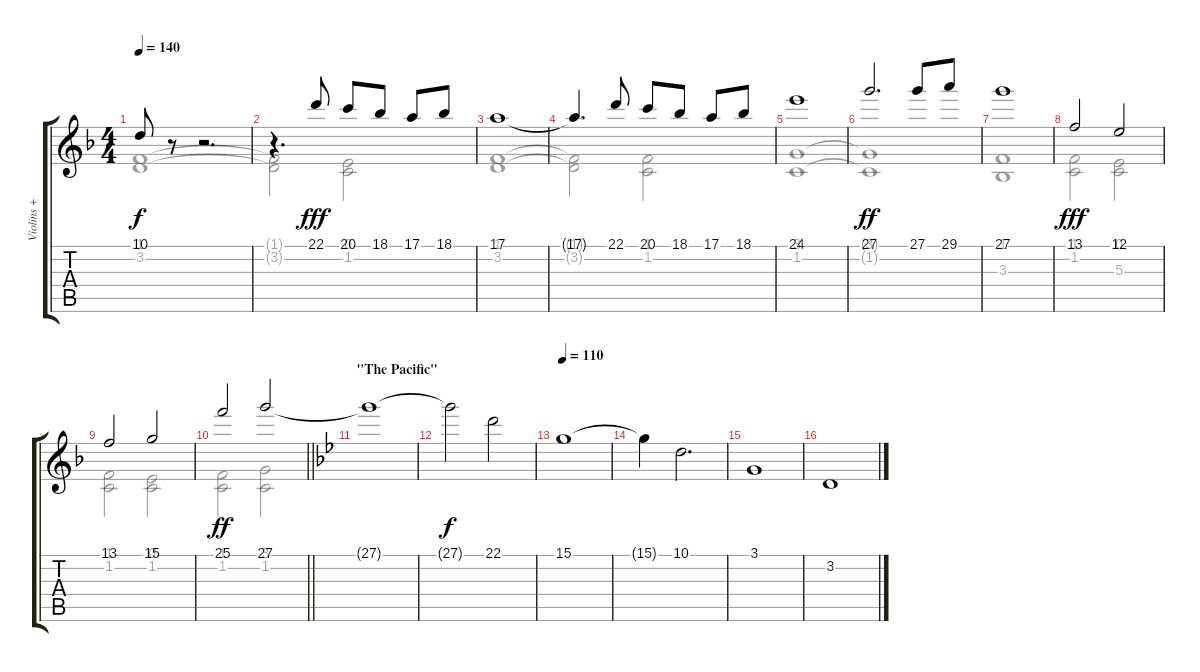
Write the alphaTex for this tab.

\track ("Violins + Violas" "Violins + ") {instrument stringensemble1}
\staff {score tabs}
\tuning (E4 B3 G3 D3 A2 E2) {hide}
\voice
\ts (4 4)
\tempo 140
\clef g2
\ks dminor
10.1.8{dy f} r.8 r.2{d} |
r.4{d} 22.1.8{dy fff} 20.1.8 18.1.8 17.1.8 18.1.8 |
17.1.1 |
17.1{t}.4{d} 22.1.8 20.1.8 18.1.8 17.1.8 18.1.8 |
24.1.1 |
27.1.2{d dy ff} 27.1.8 29.1.8 |
27.1.1 |
13.1.2{dy fff} 12.1.2 |
13.1.2 15.1.2 |
\barLineRight lightlight
25.1.2{dy ff} 27.1.2 |
\section ("" "\"The Pacific\"")
\ks gminor
27.1{t}.1 |
27.1{t}.2{dy f} 22.1.2 |
\tempo 110
15.1.1 |
15.1{t}.4 10.1.2{d} |
3.1.1 |
3.2.1
\voice
\clef g2
\ottava regular
\simile none
\ks dminor
(1.1 3.2).1{dy f} |
(1.1{t} 3.2{t}).2 (0.1 1.2).2 |
(1.1 3.2).1 |
(1.1{t} 3.2{t}).2 (1.1 1.2).2 |
(3.1 1.2).1 |
(3.1{t} 1.2{t}).1 |
(1.1 3.3).1 |
(1.1 1.2).2 (0.1 5.3).2 |
(1.1 1.2).2 (0.1 1.2).2 |
\barLineRight lightlight
(1.1 1.2).2 (3.1 1.2).2 |
\ks gminor
|
|
|
|
|
